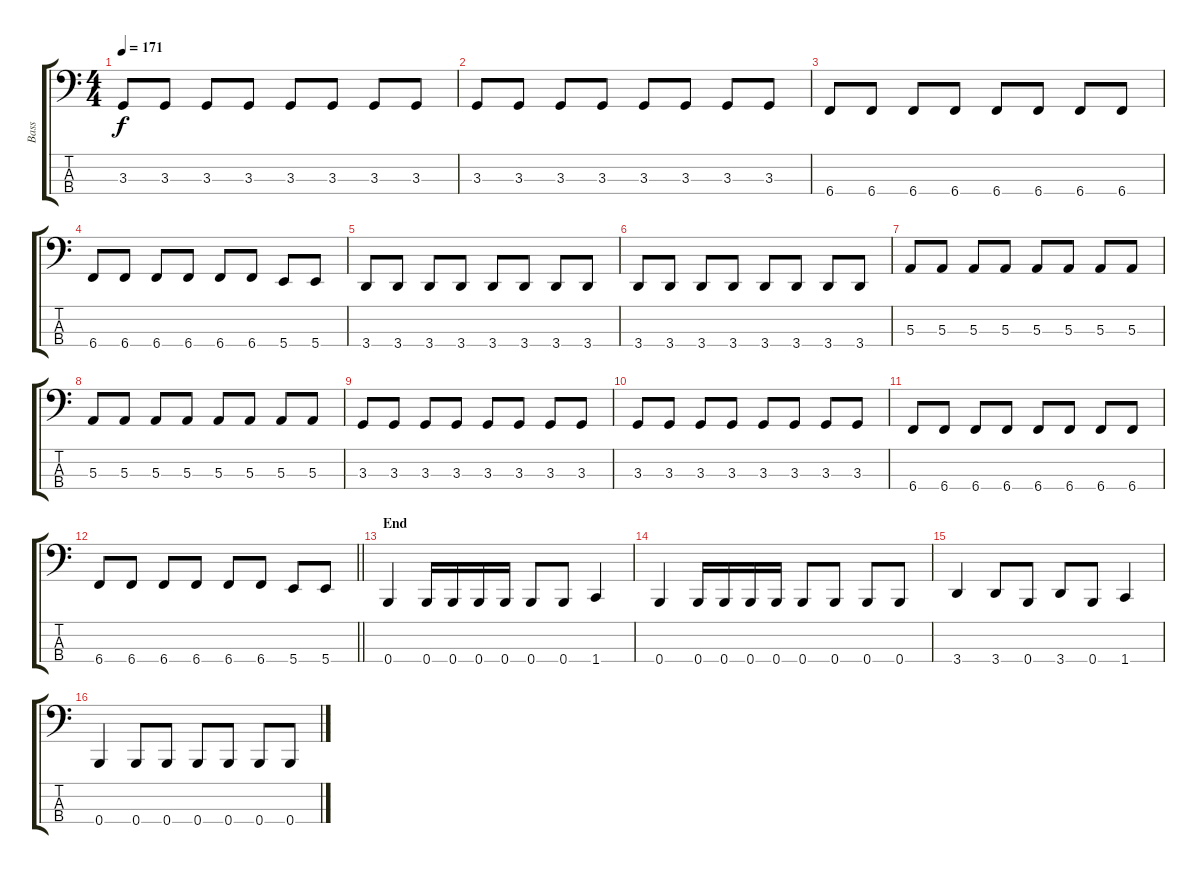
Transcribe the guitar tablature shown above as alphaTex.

\track ("Bass" "Bass") {instrument electricbassfinger}
\staff {score tabs}
\tuning (D2 A1 E1 B0) {hide}
\ts (4 4)
\tempo 171
\clef f4
\ks c
3.3.8{dy f} 3.3.8 3.3.8 3.3.8 3.3.8 3.3.8 3.3.8 3.3.8 |
3.3.8 3.3.8 3.3.8 3.3.8 3.3.8 3.3.8 3.3.8 3.3.8 |
6.4.8 6.4.8 6.4.8 6.4.8 6.4.8 6.4.8 6.4.8 6.4.8 |
6.4.8 6.4.8 6.4.8 6.4.8 6.4.8 6.4.8 5.4.8 5.4.8 |
3.4.8 3.4.8 3.4.8 3.4.8 3.4.8 3.4.8 3.4.8 3.4.8 |
3.4.8 3.4.8 3.4.8 3.4.8 3.4.8 3.4.8 3.4.8 3.4.8 |
5.3.8 5.3.8 5.3.8 5.3.8 5.3.8 5.3.8 5.3.8 5.3.8 |
5.3.8 5.3.8 5.3.8 5.3.8 5.3.8 5.3.8 5.3.8 5.3.8 |
3.3.8 3.3.8 3.3.8 3.3.8 3.3.8 3.3.8 3.3.8 3.3.8 |
3.3.8 3.3.8 3.3.8 3.3.8 3.3.8 3.3.8 3.3.8 3.3.8 |
6.4.8 6.4.8 6.4.8 6.4.8 6.4.8 6.4.8 6.4.8 6.4.8 |
\barLineRight lightlight
6.4.8 6.4.8 6.4.8 6.4.8 6.4.8 6.4.8 5.4.8 5.4.8 |
\section ("" "End")
0.4.4 0.4.16 0.4.16 0.4.16 0.4.16 0.4.8 0.4.8 1.4.4 |
0.4.4 0.4.16 0.4.16 0.4.16 0.4.16 0.4.8 0.4.8 0.4.8 0.4.8 |
3.4.4 3.4.8 0.4.8 3.4.8 0.4.8 1.4.4 |
0.4.4 0.4.8 0.4.8 0.4.8 0.4.8 0.4.8 0.4.8
